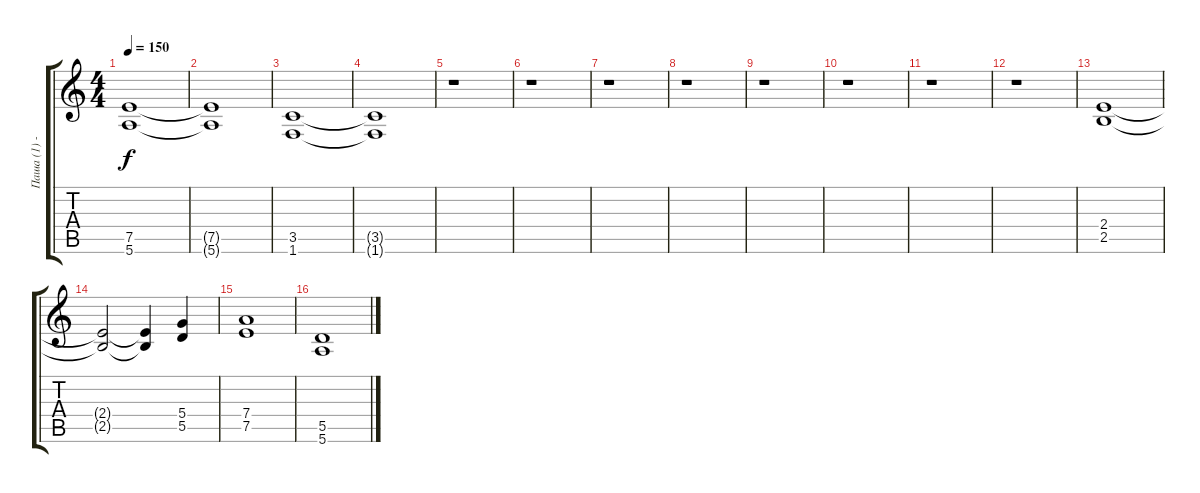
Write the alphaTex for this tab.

\track ("Паша (1) - гитара" "Паша (1) -") {instrument distortionguitar}
\staff {score tabs}
\tuning (E4 B3 G3 D3 A2 E2) {hide}
\ts (4 4)
\tempo 150
\clef g2
\ks c
(7.5 5.6).1{dy f} |
(7.5{t} 5.6{t}).1 |
(3.5 1.6).1 |
(3.5{t} 1.6{t}).1 |
r.1 |
r.1 |
r.1 |
r.1 |
r.1 |
r.1 |
r.1 |
r.1 |
(2.4 2.5).1 |
(2.4{t} 2.5{t}).2 (2.4{t} 2.5{t}).4 (5.4 5.5).4 |
(7.4 7.5).1 |
(5.5 5.6).1
